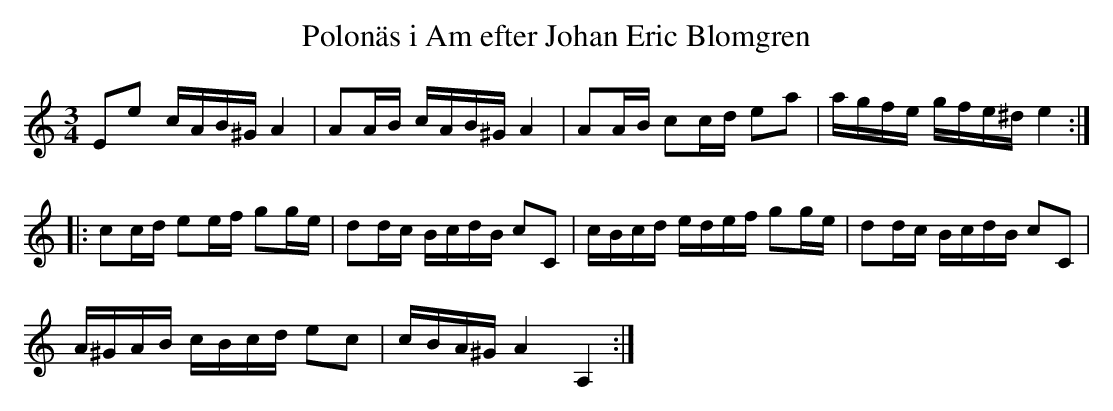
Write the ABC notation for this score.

X:1
T:Polonäs i Am efter Johan Eric Blomgren
M:3/4
L:1/16
K:Am
E2e2 cAB^G A4 | A2AB cAB^G A4 | A2AB c2cd e2a2 | agfe gfe^d e4 ::
c2cd e2ef g2ge | d2dc BcdB c2C2 | cBcd edef g2ge | d2dc BcdB c2C2 |
A^GAB cBcd e2c2 | cBA^G A4 A,4 :|
